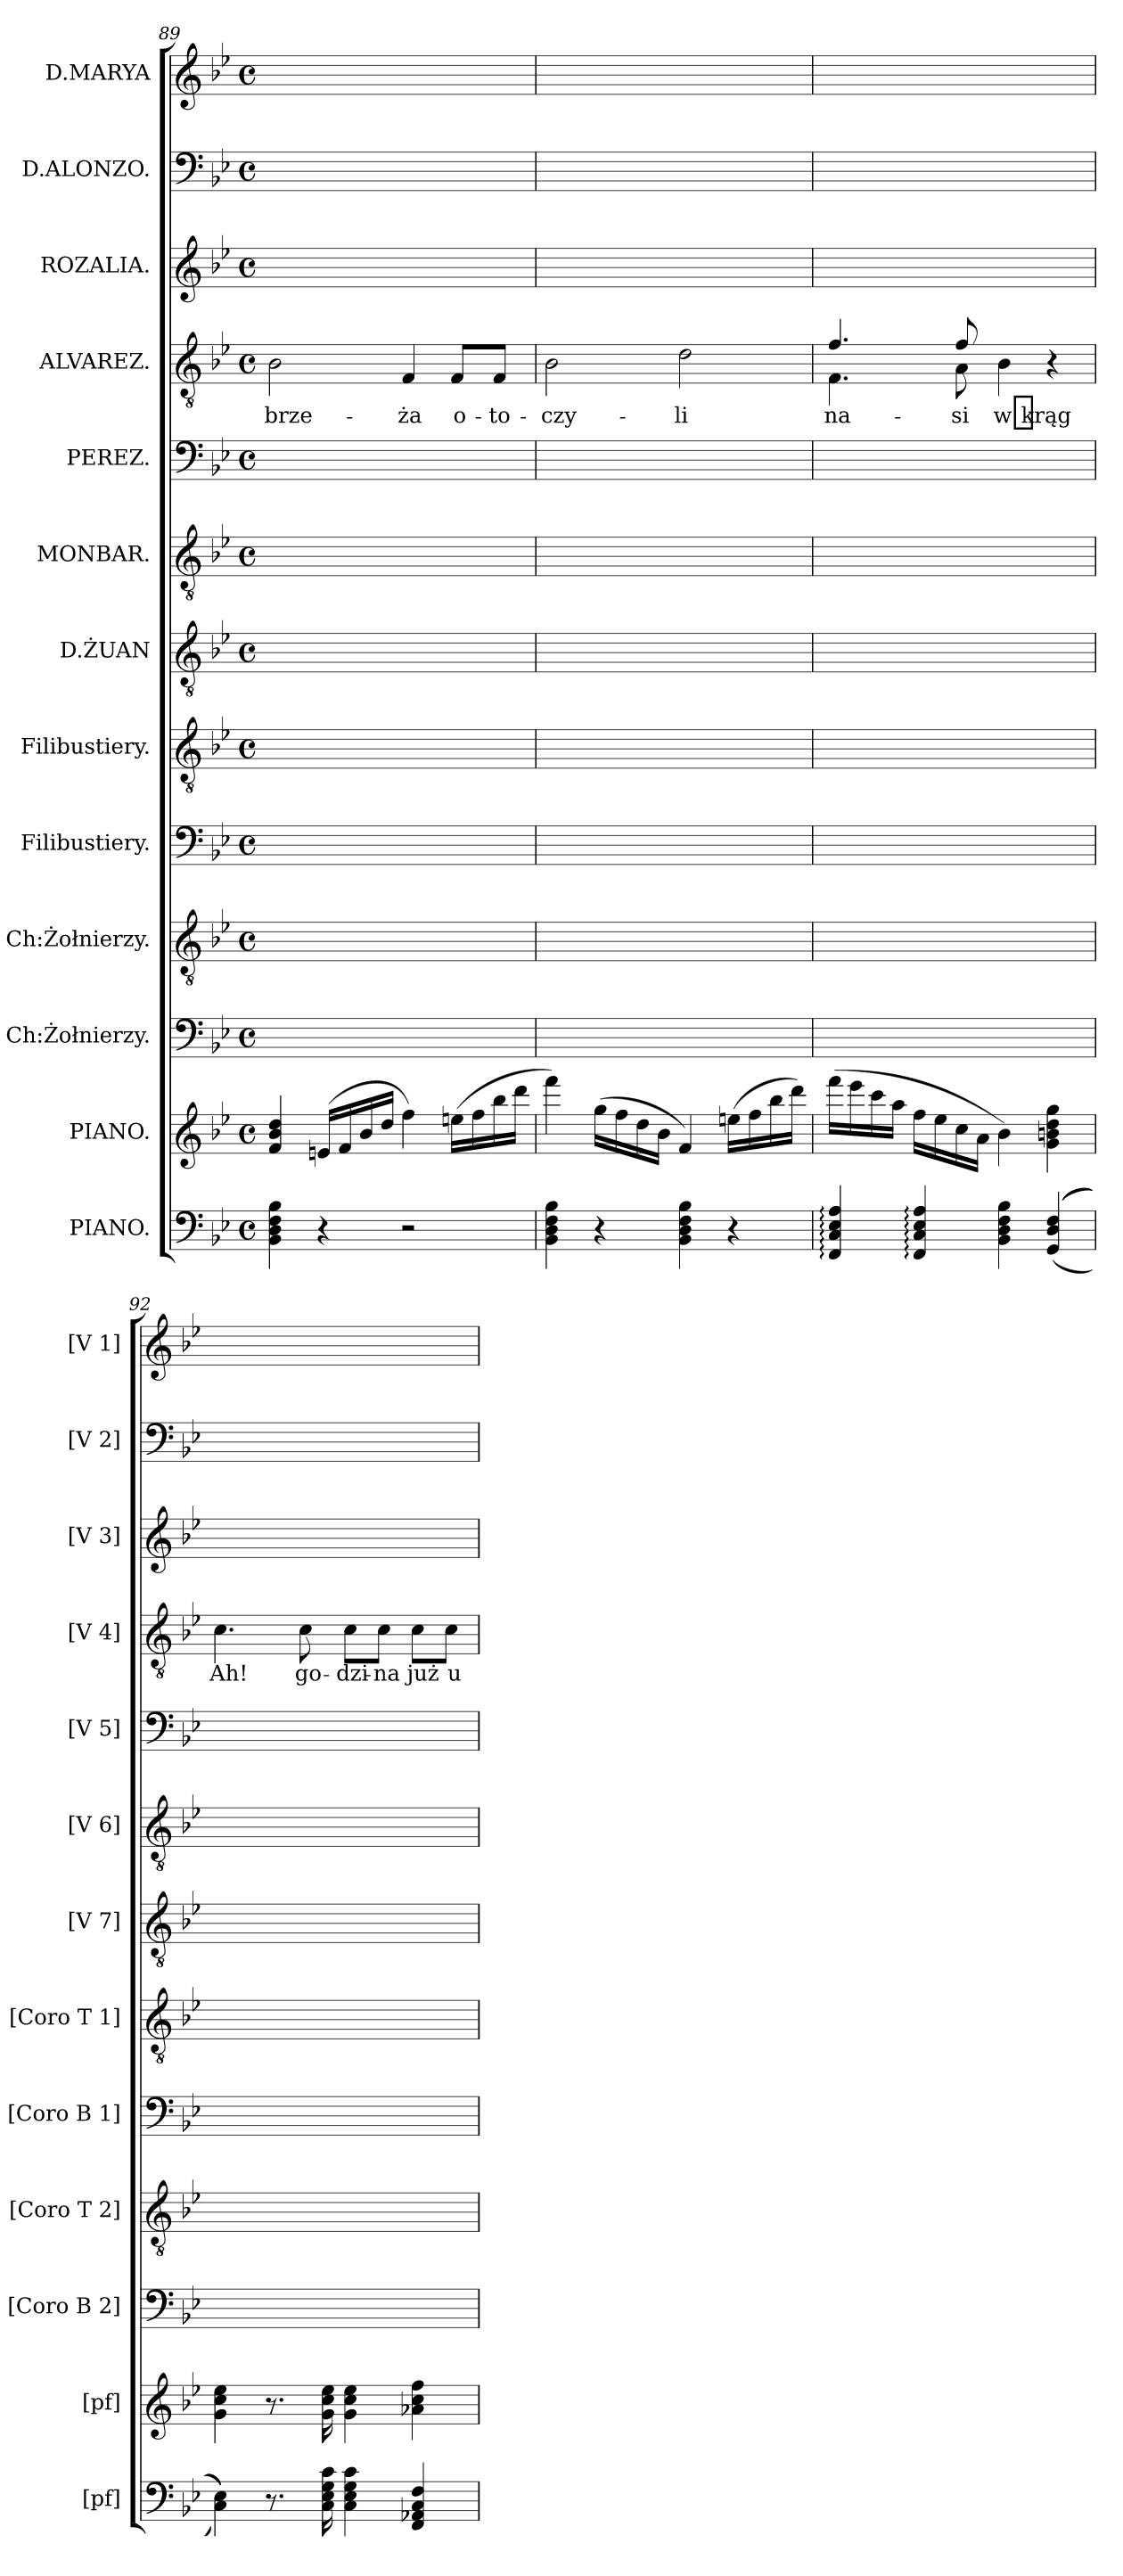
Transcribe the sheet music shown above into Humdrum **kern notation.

**kern	**kern	**kern	**kern	**kern	**kern	**kern	**kern	**kern	**kern	**text	**kern	**kern	**kern
*part13	*part12	*part11	*part10	*part9	*part8	*part7	*part6	*part5	*part4	*part4	*part3	*part2	*part1
*staff13	*staff12	*staff11	*staff10	*staff9	*staff8	*staff7	*staff6	*staff5	*staff4	*staff4	*staff3	*staff2	*staff1
*I"PIANO.	*I"PIANO.	*I"Ch:Żołnierzy.	*I"Ch:Żołnierzy.	*I"Filibustiery.	*I"Filibustiery.	*I"D.ŻUAN	*I"MONBAR.	*I"PEREZ.	*I"ALVAREZ.	*	*I"ROZALIA.	*I"D.ALONZO.	*I"D.MARYA
*I'[pf]	*I'[pf]	*I'[Coro B 2]	*I'[Coro T 2]	*I'[Coro B 1]	*I'[Coro T 1]	*I'[V 7]	*I'[V 6]	*I'[V 5]	*I'[V 4]	*	*I'[V 3]	*I'[V 2]	*I'[V 1]
*clefF4	*clefG2	*clefF4	*clefGv2	*clefF4	*clefGv2	*clefGv2	*clefGv2	*clefF4	*clefGv2	*	*clefG2	*clefF4	*clefG2
*k[b-e-]	*k[b-e-]	*k[b-e-]	*k[b-e-]	*k[b-e-]	*k[b-e-]	*k[b-e-]	*k[b-e-]	*k[b-e-]	*k[b-e-]	*	*k[b-e-]	*k[b-e-]	*k[b-e-]
*M4/4	*M4/4	*M4/4	*M4/4	*M4/4	*M4/4	*M4/4	*M4/4	*M4/4	*M4/4	*	*M4/4	*M4/4	*M4/4
*met(c)	*met(c)	*met(c)	*met(c)	*met(c)	*met(c)	*met(c)	*met(c)	*met(c)	*met(c)	*	*met(c)	*met(c)	*met(c)
=89	=89	=89	=89	=89	=89	=89	=89	=89	=89	=89	=89	=89	=89
4BB-\ 4D\ 4F\ 4B-\	4f/ 4b-/ 4dd/	1ryy	1ryy	1ryy	1ryy	1ryy	1ryy	1ryy	2B-\	-brze-	1ryy	1ryy	1ryy
4r	(<16en/LL	.	.	.	.	.	.	.	.	.	.	.	.
.	16f/	.	.	.	.	.	.	.	.	.	.	.	.
.	16b-/	.	.	.	.	.	.	.	.	.	.	.	.
.	16dd/JJ	.	.	.	.	.	.	.	.	.	.	.	.
2r	4ff\)	.	.	.	.	.	.	.	4F/	-ża	.	.	.
.	(16een\LL	.	.	.	.	.	.	.	8F/L	o-	.	.	.
.	16ff\	.	.	.	.	.	.	.	.	.	.	.	.
.	16bb-\	.	.	.	.	.	.	.	8F/J	-to-	.	.	.
.	16ddd\JJ	.	.	.	.	.	.	.	.	.	.	.	.
=90	=90	=90	=90	=90	=90	=90	=90	=90	=90	=90	=90	=90	=90
4BB-\ 4D\ 4F\ 4B-\	4fff\)	1ryy	1ryy	1ryy	1ryy	1ryy	1ryy	1ryy	2B-\	-czy-	1ryy	1ryy	1ryy
4r	(16gg\LL	.	.	.	.	.	.	.	.	.	.	.	.
.	16ff\	.	.	.	.	.	.	.	.	.	.	.	.
.	16dd\	.	.	.	.	.	.	.	.	.	.	.	.
.	16b-\JJ	.	.	.	.	.	.	.	.	.	.	.	.
4BB-\ 4D\ 4F\ 4B-\	4f/)	.	.	.	.	.	.	.	2d\	-li	.	.	.
4r	(16een\LL	.	.	.	.	.	.	.	.	.	.	.	.
.	16ff\	.	.	.	.	.	.	.	.	.	.	.	.
.	16bb-\	.	.	.	.	.	.	.	.	.	.	.	.
.	16ddd\JJ)	.	.	.	.	.	.	.	.	.	.	.	.
=91	=91	=91	=91	=91	=91	=91	=91	=91	=91	=91	=91	=91	=91
*	*	*	*	*	*	*	*	*	*^	*	*	*	*
4FF:/ 4C:/ 4E-:/ 4A:/	(16fff\LL	1ryy	1ryy	1ryy	1ryy	1ryy	1ryy	1ryy	4.f/	4.F!\	na-	1ryy	1ryy	1ryy
.	16eee-\	.	.	.	.	.	.	.	.	.	.	.	.	.
.	16ccc\	.	.	.	.	.	.	.	.	.	.	.	.	.
.	16aa\JJ	.	.	.	.	.	.	.	.	.	.	.	.	.
4FF:/ 4C:/ 4E-:/ 4A:/	16ff\LL	.	.	.	.	.	.	.	.	.	.	.	.	.
.	16ee-\	.	.	.	.	.	.	.	.	.	.	.	.	.
.	16cc\	.	.	.	.	.	.	.	8f/	8A!\	-si	.	.	.
.	16a\JJ	.	.	.	.	.	.	.	.	.	.	.	.	.
4BB-\ 4D\ 4F\ 4B-\	4b-\)	.	.	.	.	.	.	.	4B-\	4ryy	w krąg	.	.	.
(>(>(<4GG/ 4D/ 4F/	4g\ 4bn\ 4dd\ 4gg\	.	.	.	.	.	.	.	4ryy	4r	.	.	.	.
*	*	*	*	*	*	*	*	*	*v	*v	*	*	*	*
=92	=92	=92	=92	=92	=92	=92	=92	=92	=92	=92	=92	=92	=92
4C\ 4E-\)))	4g\ 4cc\ 4ee-\	1ryy	1ryy	1ryy	1ryy	1ryy	1ryy	1ryy	4.c\	Ah!	1ryy	1ryy	1ryy
8.r	8.r	.	.	.	.	.	.	.	.	.	.	.	.
.	.	.	.	.	.	.	.	.	8c\	go-	.	.	.
16C\ 16E-\ 16G\ 16c\	16g\ 16cc\ 16ee-\	.	.	.	.	.	.	.	.	.	.	.	.
4C\ 4E-\ 4G\ 4c\	4g\ 4cc\ 4ee-\	.	.	.	.	.	.	.	8c\L	-dzi-	.	.	.
.	.	.	.	.	.	.	.	.	8c\J	-na	.	.	.
4FF/ 4AA-X/ 4C/ 4F/	4a-X\ 4cc\ 4ff\	.	.	.	.	.	.	.	8c\L	już	.	.	.
.	.	.	.	.	.	.	.	.	8c\J	u-	.	.	.
=	=	=	=	=	=	=	=	=	=	=	=	=	=
*-	*-	*-	*-	*-	*-	*-	*-	*-	*-	*-	*-	*-	*-
